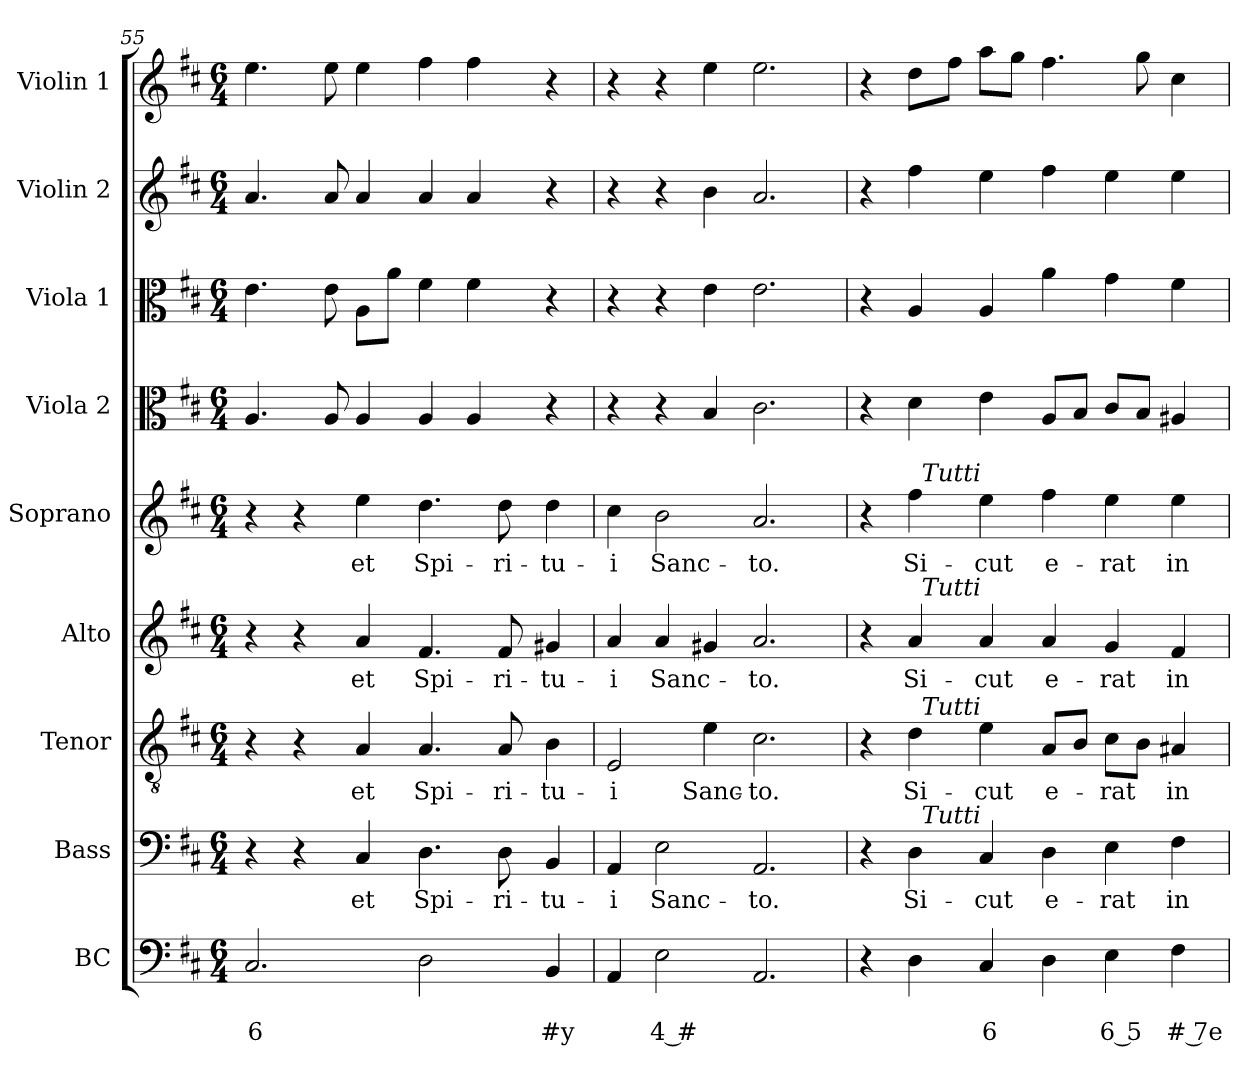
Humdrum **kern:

**kern	**text	**text	**kern	**text	**kern	**text	**kern	**text	**kern	**text	**kern	**kern	**kern	**kern
*part9	*part9	*part9	*part8	*part8	*part7	*part7	*part6	*part6	*part5	*part5	*part4	*part3	*part2	*part1
*staff9	*staff9	*staff9	*staff8	*staff8	*staff7	*staff7	*staff6	*staff6	*staff5	*staff5	*staff4	*staff3	*staff2	*staff1
*I"BC	*	*	*I"Bass	*	*I"Tenor	*	*I"Alto	*	*I"Soprano	*	*I"Viola 2	*I"Viola 1	*I"Violin 2	*I"Violin 1
*I'BC	*	*	*I'B	*	*I'T	*	*I'A	*	*I'S	*	*I'Vla. 2	*I'Vla. 1	*I'Vln. 2	*I'Vln. 1
*clefF4	*	*	*clefF4	*	*clefGv2	*	*clefG2	*	*clefG2	*	*clefC3	*clefC3	*clefG2	*clefG2
*k[f#c#]	*	*	*k[f#c#]	*	*k[f#c#]	*	*k[f#c#]	*	*k[f#c#]	*	*k[f#c#]	*k[f#c#]	*k[f#c#]	*k[f#c#]
*D:	*	*	*D:	*	*D:	*	*D:	*	*D:	*	*D:	*D:	*D:	*D:
*M6/4	*	*	*M6/4	*	*M6/4	*	*M6/4	*	*M6/4	*	*M6/4	*M6/4	*M6/4	*M6/4
=55	=55	=55	=55	=55	=55	=55	=55	=55	=55	=55	=55	=55	=55	=55
!	!	!LO:LY:b	!	!	!	!	!	!	!	!	!	!	!	!
2.C#/	.	6	4r	.	4r	.	4r	.	4r	.	4.A/	4.e\	4.a/	4.ee\
.	.	.	4r	.	4r	.	4r	.	4r	.	.	.	.	.
.	.	.	.	.	.	.	.	.	.	.	8A/	8e\	8a/	8ee\
!	!	!	!	!LO:LY:b	!	!LO:LY:b	!	!LO:LY:b	!	!LO:LY:b	!	!	!	!
.	.	.	4C#/	et	4A/	et	4a/	et	4ee\	et	4A/	8A\L	4a/	4ee\
.	.	.	.	.	.	.	.	.	.	.	.	8a\J	.	.
!	!	!	!	!LO:LY:b	!	!LO:LY:b	!	!LO:LY:b	!	!LO:LY:b	!	!	!	!
2D\	.	.	4.D\	Spi-	4.A/	Spi-	4.f#/	Spi-	4.dd\	Spi-	4A/	4f#\	4a/	4ff#\
.	.	.	.	.	.	.	.	.	.	.	4A/	4f#\	4a/	4ff#\
!	!	!	!	!LO:LY:b	!	!LO:LY:b	!	!LO:LY:b	!	!LO:LY:b	!	!	!	!
.	.	.	8D\	-ri-	8A/	-ri-	8f#/	-ri-	8dd\	-ri-	.	.	.	.
!	!	!LO:LY:b	!	!LO:LY:b	!	!LO:LY:b	!	!LO:LY:b	!	!LO:LY:b	!	!	!	!
4BB/	.	#y	4BB/	-tu-	4B\	-tu-	4g#X/	-tu-	4dd\	-tu-	4r	4r	4r	4r
=56	=56	=56	=56	=56	=56	=56	=56	=56	=56	=56	=56	=56	=56	=56
!	!	!	!	!LO:LY:b	!	!LO:LY:b	!	!LO:LY:b	!	!LO:LY:b	!	!	!	!
4AA/	.	.	4AA/	-i	2E/	-i	4a/	-i	4cc#\	-i	4r	4r	4r	4r
!	!	!LO:LY:b	!	!LO:LY:b	!	!	!	!LO:LY:b	!	!LO:LY:b	!	!	!	!
2E\	.	4 #	2E\	Sanc-	.	.	4a/	Sanc-	2b\	Sanc-	4r	4r	4r	4r
!	!	!	!	!	!	!LO:LY:b	!	!	!	!	!	!	!	!
.	.	.	.	.	4e\	Sanc-	4g#X/	.	.	.	4B/	4e\	4b\	4ee\
!	!	!	!	!LO:LY:b	!	!LO:LY:b	!	!LO:LY:b	!	!LO:LY:b	!	!	!	!
2.AA/	.	.	2.AA/	-to.	2.c#\	-to.	2.a/	-to.	2.a/	-to.	2.c#\	2.e\	2.a/	2.ee\
!!LO:LB:g=z
=57	=57	=57	=57	=57	=57	=57	=57	=57	=57	=57	=57	=57	=57	=57
*	*	*	*^	*	*^	*	*^	*	*^	*	*	*	*	*
4r	.	.	4r	4ryy	.	4r	4ryy	.	4r	4ryy	.	4r	4ryy	.	4r	4r	4r	4r
!	!	!	!	!	!LO:LY:b	!	!	!LO:LY:b	!	!	!LO:LY:b	!	!	!LO:LY:b	!	!	!	!
4D\	.	.	4D\	32ryy	Si-	4d\	32ryy	Si-	4a/	32ryy	Si-	4ff#\	32ryy	Si-	4d\	4A/	4ff#\	8dd\L
!	!	!	!	!	!	!	!	!	!	!	!	!	!LO:TX:a:i:t=Tutti	!	!	!	!	!
!	!	!	!	!	!	!	!	!	!	!LO:TX:a:i:t=Tutti	!	!	!	!	!	!	!	!
!	!	!	!	!	!	!	!LO:TX:a:i:t=Tutti	!	!	!	!	!	!	!	!	!	!	!
!	!	!	!	!LO:TX:a:i:t=Tutti	!	!	!	!	!	!	!	!	!	!	!	!	!	!
.	.	.	.	1ryy	.	.	1ryy	.	.	1ryy	.	.	1ryy	.	.	.	.	.
.	.	.	.	.	.	.	.	.	.	.	.	.	.	.	.	.	.	8ff#\J
!	!	!LO:LY:b	!	!	!LO:LY:b	!	!	!LO:LY:b	!	!	!LO:LY:b	!	!	!LO:LY:b	!	!	!	!
4C#/	.	6	4C#/	.	-cut	4e\	.	-cut	4a/	.	-cut	4ee\	.	-cut	4e\	4A/	4ee\	8aa\L
.	.	.	.	.	.	.	.	.	.	.	.	.	.	.	.	.	.	8gg\J
!	!	!	!	!	!LO:LY:b	!	!	!LO:LY:b	!	!	!LO:LY:b	!	!	!LO:LY:b	!	!	!	!
4D\	.	.	4D\	.	e-	8A/L	.	e-	4a/	.	e-	4ff#\	.	e-	8A/L	4a\	4ff#\	4.ff#\
.	.	.	.	.	.	8B/J	.	.	.	.	.	.	.	.	8B/J	.	.	.
!	!	!LO:LY:b	!	!	!LO:LY:b	!	!	!LO:LY:b	!	!	!LO:LY:b	!	!	!LO:LY:b	!	!	!	!
4E\	.	6 5	4E\	.	-rat	8c#\L	.	-rat	4g/	.	-rat	4ee\	.	-rat	8c#/L	4g\	4ee\	.
.	.	.	.	.	.	8B\J	.	.	.	.	.	.	.	.	8B/J	.	.	8gg\
!	!	!LO:LY:b	!	!	!LO:LY:b	!	!	!LO:LY:b	!	!	!LO:LY:b	!	!	!LO:LY:b	!	!	!	!
4F#\	.	# 7e	4F#\	.	in	4A#X/	.	in	4f#/	.	in	4ee\	.	in	4A#X/	4f#\	4ee\	4cc#\
.	.	.	.	8..ryy	.	.	8..ryy	.	.	8..ryy	.	.	8..ryy	.	.	.	.	.
*	*	*	*v	*v	*	*	*	*	*v	*v	*	*v	*v	*	*	*	*	*
*	*	*	*	*	*v	*v	*	*	*	*	*	*	*	*	*
=	=	=	=	=	=	=	=	=	=	=	=	=	=	=
*-	*-	*-	*-	*-	*-	*-	*-	*-	*-	*-	*-	*-	*-	*-
